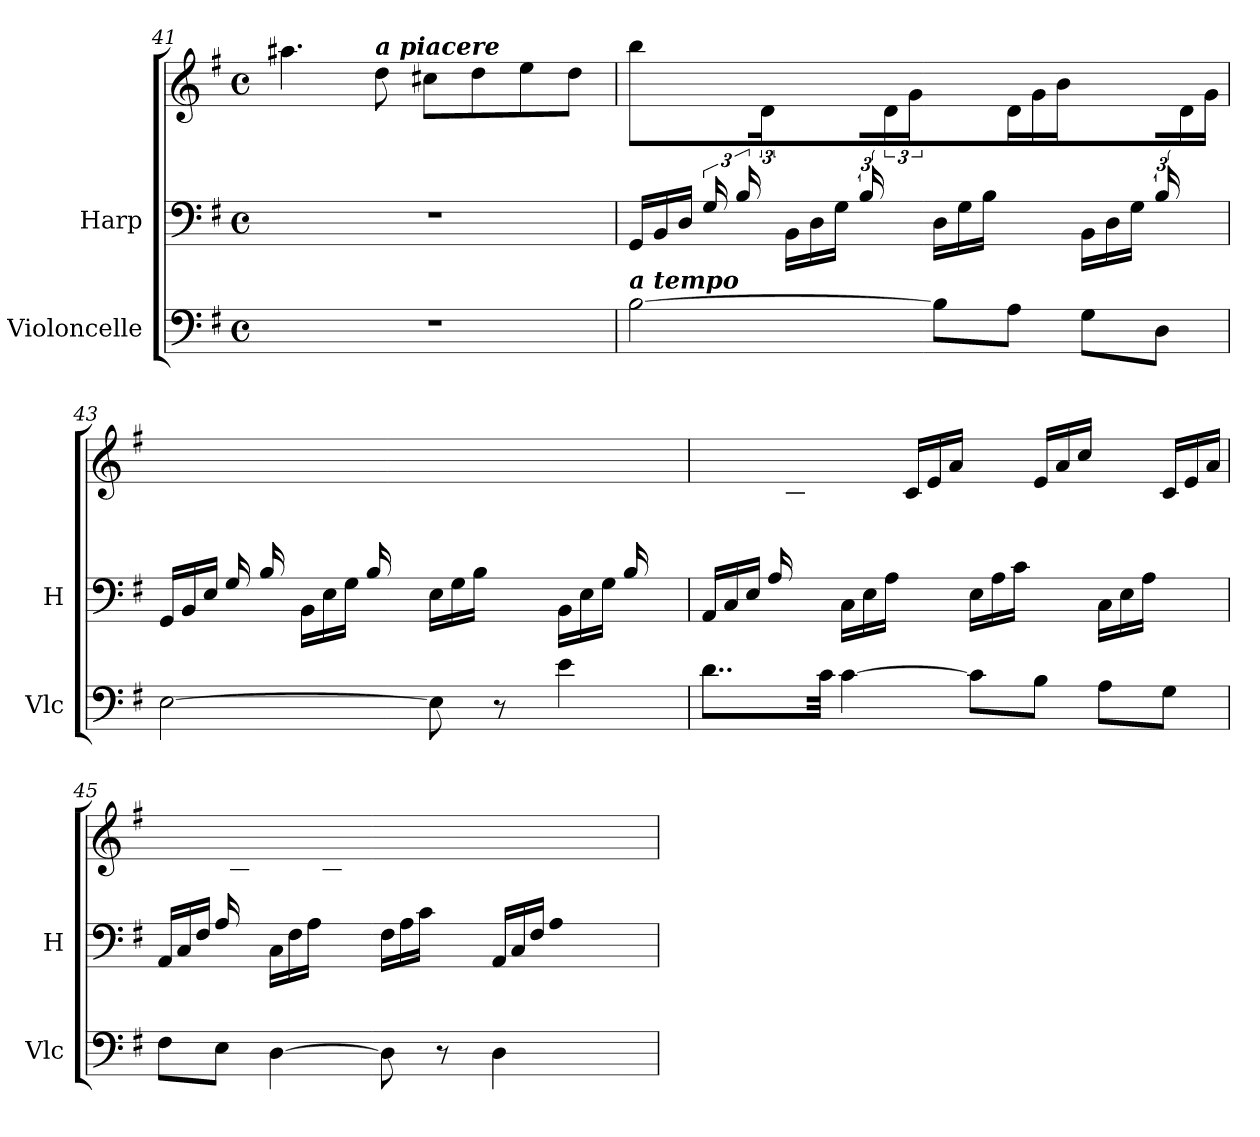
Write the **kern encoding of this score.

**kern	**kern	**kern
*part2	*part1	*part1
*staff3	*staff2	*staff1
*I"Violoncelle	*I"Harp	*
*I'Vlc	*I'H	*
*clefF4	*clefF4	*clefG2
*k[f#]	*k[f#]	*k[f#]
*M4/4	*M4/4	*M4/4
*met(c)	*met(c)	*met(c)
=41	=41	=41
1r	1r	4.aa#X\
!	!	!LO:TX:a:Bi:t=a piacere
.	.	8dd\
.	.	8cc#X\L
.	.	8dd\
.	.	8ee\
.	.	8dd\J
=42	=42	=42
*	*^	*
*	*	*Xtuplet	*
!LO:TX:a:Bi:t=a tempo	!	!	!
[2B\	8ryy	24GG/LL	8bb\
.	.	24BB/	.
.	.	24D/JJ	.
.	24G/LL	8ryy	12ryy
.	24B/	.	.
.	6ryy	.	24d\JJ
.	.	24BB\LL	8ryy
.	.	24D\	.
.	.	24G\JJ	.
.	24B/LL	8ryy	24ryy
.	24%11ryy	.	24d\
.	.	.	24g\JJ
8B\L]	.	24D\LL	8ryy
.	.	24G\	.
.	.	24B\JJ	.
*	*	*	*Xtuplet
8A\J	.	8ryy	24d/LL
.	.	.	24g/
.	.	.	24b/JJ
8G\L	.	24BB\LL	8ryy
.	.	24D\	.
.	.	24G\JJ	.
8D\J	24B/LL	8ryy	24ryy
.	12ryy	.	24d\
.	.	.	24g\JJ
=43	=43	=43	=43
[2E\	8ryy	24GG/LL	8ryy
.	.	24BB/	.
.	.	24E/JJ	.
.	24G/LL	8ryy	12ryy
.	24B/	.	.
.	6ryy	.	24e\JJ
.	.	24BB\LL	8ryy
.	.	24E\	.
.	.	24G\JJ	.
.	24B/LL	8ryy	24ryy
.	24%11ryy	.	24e\
.	.	.	24g\JJ
8E\]	.	24E\LL	8ryy
.	.	24G\	.
.	.	24B\JJ	.
8r	.	8ryy	24e/LL
.	.	.	24g/
.	.	.	24b/JJ
4e\	.	24BB\LL	8ryy
.	.	24E\	.
.	.	24G\JJ	.
.	24B/LL	8ryy	24ryy
.	12ryy	.	24e\
.	.	.	24g\JJ
=44	=44	=44	=44
8..d\L	8ryy	24AA/LL	8ryy
.	.	24C/	.
.	.	24E/JJ	.
.	24A/LL	8ryy	24ryy
.	6%5ryy	.	24c\
.	.	.	24e\JJ
32c\Jkk	.	.	.
[4c\	.	24C\LL	8ryy
.	.	24E\	.
.	.	24A\JJ	.
.	.	8ryy	24c/LL
.	.	.	24e/
.	.	.	24a/JJ
8c\L]	.	24E\LL	8ryy
.	.	24A\	.
.	.	24c\JJ	.
8B\J	.	8ryy	24e/LL
.	.	.	24a/
.	.	.	24cc/JJ
8A\L	.	24C\LL	8ryy
.	.	24E\	.
.	.	24A\JJ	.
8G\J	.	8ryy	24c/LL
.	.	.	24e/
.	.	.	24a/JJ
=45	=45	=45	=45
8F#\L	8ryy	24AA/LL	8ryy
.	.	24C/	.
.	.	24F#/JJ	.
8E\J	24A/LL	8ryy	24ryy
.	24%17ryy	.	24c\
.	.	.	24f#\JJ
[4D\	.	24C\LL	8ryy
.	.	24F#\	.
.	.	24A\JJ	.
.	.	8ryy	24c/LL
.	.	.	24f#/
.	.	.	24a/JJ
8D\]	.	24F#\LL	8ryy
.	.	24A\	.
.	.	24c\JJ	.
8r	.	8ryy	24f#/LL
.	.	.	24a/
.	.	.	24cc/JJ
4D\	.	24AA/LL	8ryy
.	.	24C/	.
.	.	24F#/JJ	.
.	24A/LL	8ryy	24ryy
.	12ryy	.	24d\
.	.	.	24f#\JJ
*	*v	*v	*
=	=	=
*-	*-	*-
